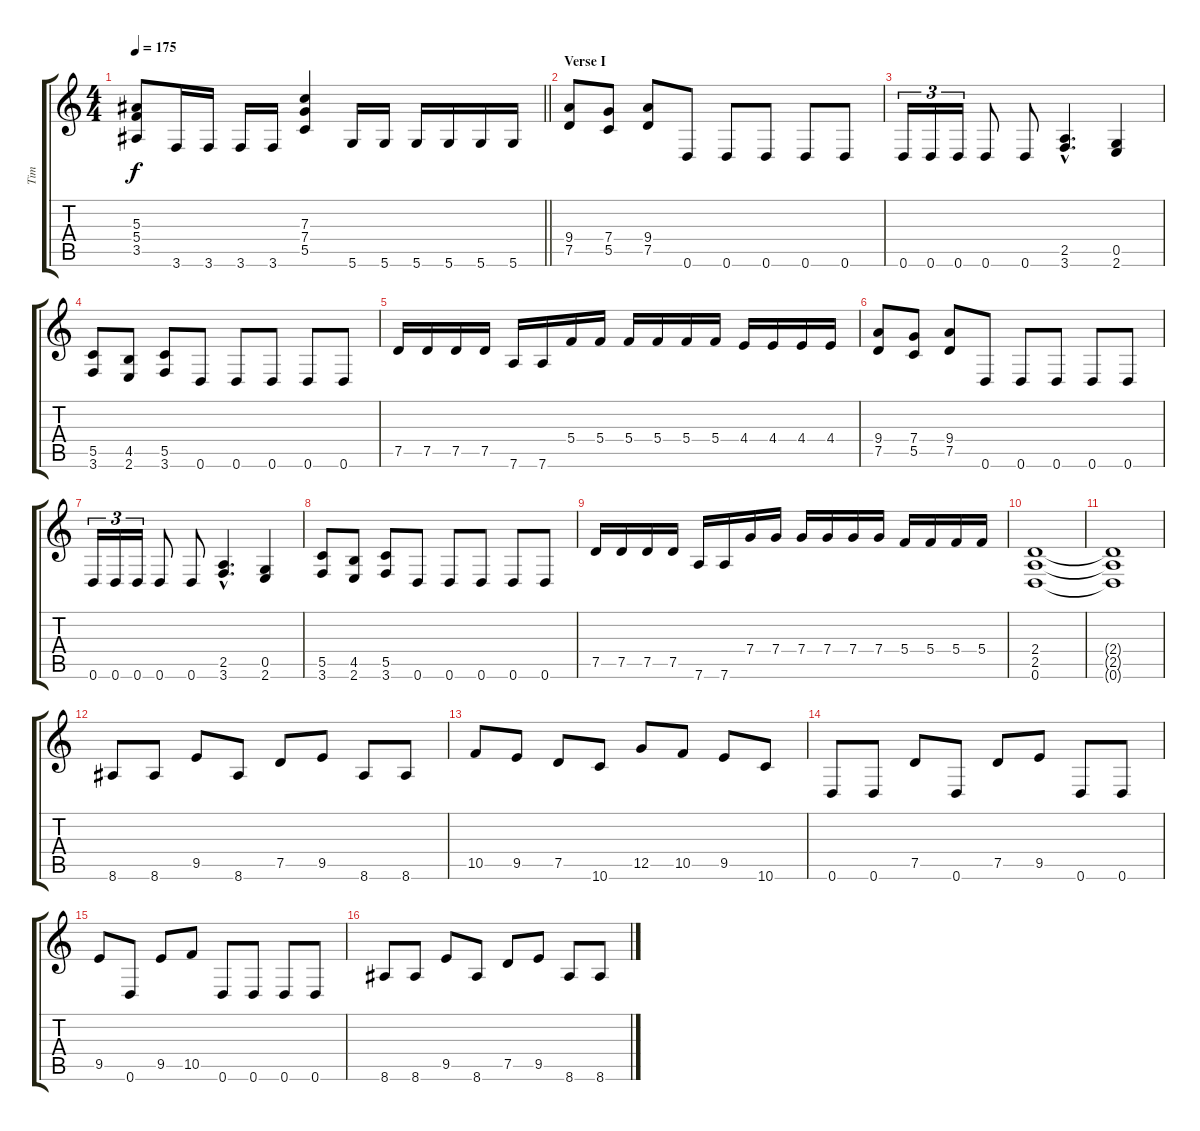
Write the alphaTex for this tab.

\track ("Tim" "Tim") {instrument distortionguitar}
\staff {score tabs}
\tuning (D4 A3 F3 C3 G2 D2) {hide}
\ts (4 4)
\tempo 175
\clef g2
\barLineRight lightlight
\ks c
(5.3 5.4 3.5).8{dy f} 3.6.16 3.6.16 3.6.16 3.6.16 (7.3 7.4 5.5).4 5.6.16 5.6.16 5.6.16 5.6.16 5.6.16 5.6.16 |
\section ("" "Verse I")
(9.4 7.5).8 (7.4 5.5).8 (9.4 7.5).8 0.6.8 0.6.8 0.6.8 0.6.8 0.6.8 |
0.6.16{tu (3 2)} 0.6.16{tu (3 2)} 0.6.16{tu (3 2)} 0.6.8 0.6.8 (2.5{hac} 3.6{hac}).4{d} (0.5 2.6).4 |
(5.5 3.6).8 (4.5 2.6).8 (5.5 3.6).8 0.6.8 0.6.8 0.6.8 0.6.8 0.6.8 |
7.5.16 7.5.16 7.5.16 7.5.16 7.6.16 7.6.16 5.4.16 5.4.16 5.4.16 5.4.16 5.4.16 5.4.16 4.4.16 4.4.16 4.4.16 4.4.16 |
(9.4 7.5).8 (7.4 5.5).8 (9.4 7.5).8 0.6.8 0.6.8 0.6.8 0.6.8 0.6.8 |
0.6.16{tu (3 2)} 0.6.16{tu (3 2)} 0.6.16{tu (3 2)} 0.6.8 0.6.8 (2.5{hac} 3.6{hac}).4{d} (0.5 2.6).4 |
(5.5 3.6).8 (4.5 2.6).8 (5.5 3.6).8 0.6.8 0.6.8 0.6.8 0.6.8 0.6.8 |
7.5.16 7.5.16 7.5.16 7.5.16 7.6.16 7.6.16 7.4.16 7.4.16 7.4.16 7.4.16 7.4.16 7.4.16 5.4.16 5.4.16 5.4.16 5.4.16 |
(2.4 2.5 0.6).1 |
(2.4{t} 2.5{t} 0.6{t}).1 |
8.6.8 8.6.8 9.5.8 8.6.8 7.5.8 9.5.8 8.6.8 8.6.8 |
10.5.8 9.5.8 7.5.8 10.6.8 12.5.8 10.5.8 9.5.8 10.6.8 |
0.6.8 0.6.8 7.5.8 0.6.8 7.5.8 9.5.8 0.6.8 0.6.8 |
9.5.8 0.6.8 9.5.8 10.5.8 0.6.8 0.6.8 0.6.8 0.6.8 |
8.6.8 8.6.8 9.5.8 8.6.8 7.5.8 9.5.8 8.6.8 8.6.8
